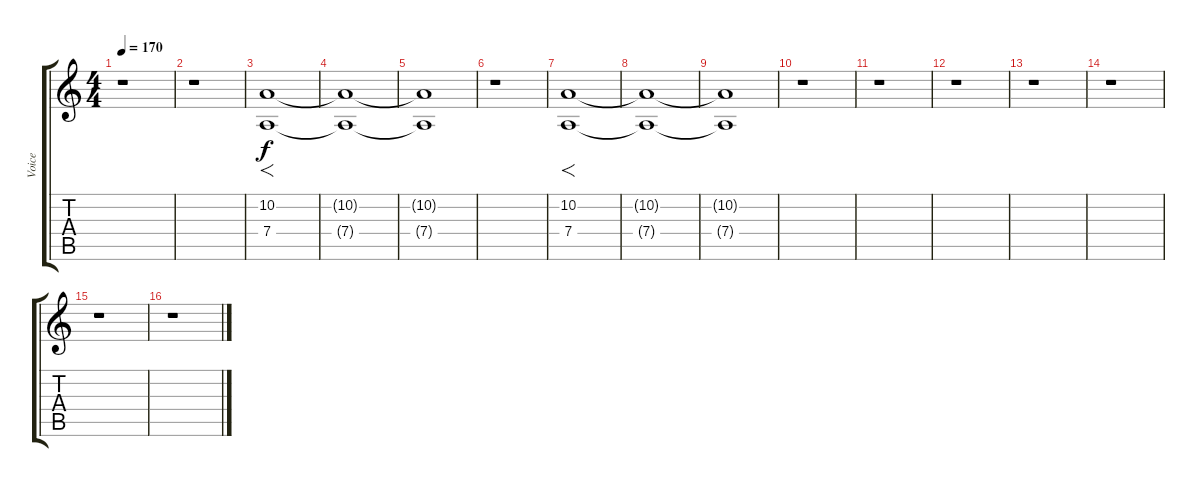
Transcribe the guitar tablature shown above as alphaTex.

\track ("Voice" "Voice") {instrument pad4choir}
\staff {score tabs}
\tuning (E4 B3 G3 D3 A2 E2) {hide}
\ts (4 4)
\tempo 170
\clef g2
\ks c
r.1{dy f} |
r.1 |
(10.2 7.4).1{f} |
(10.2{t} 7.4{t}).1 |
(10.2{t} 7.4{t}).1 |
r.1 |
(10.2 7.4).1{f} |
(10.2{t} 7.4{t}).1 |
(10.2{t} 7.4{t}).1 |
r.1 |
r.1 |
r.1 |
r.1 |
r.1 |
r.1 |
r.1
